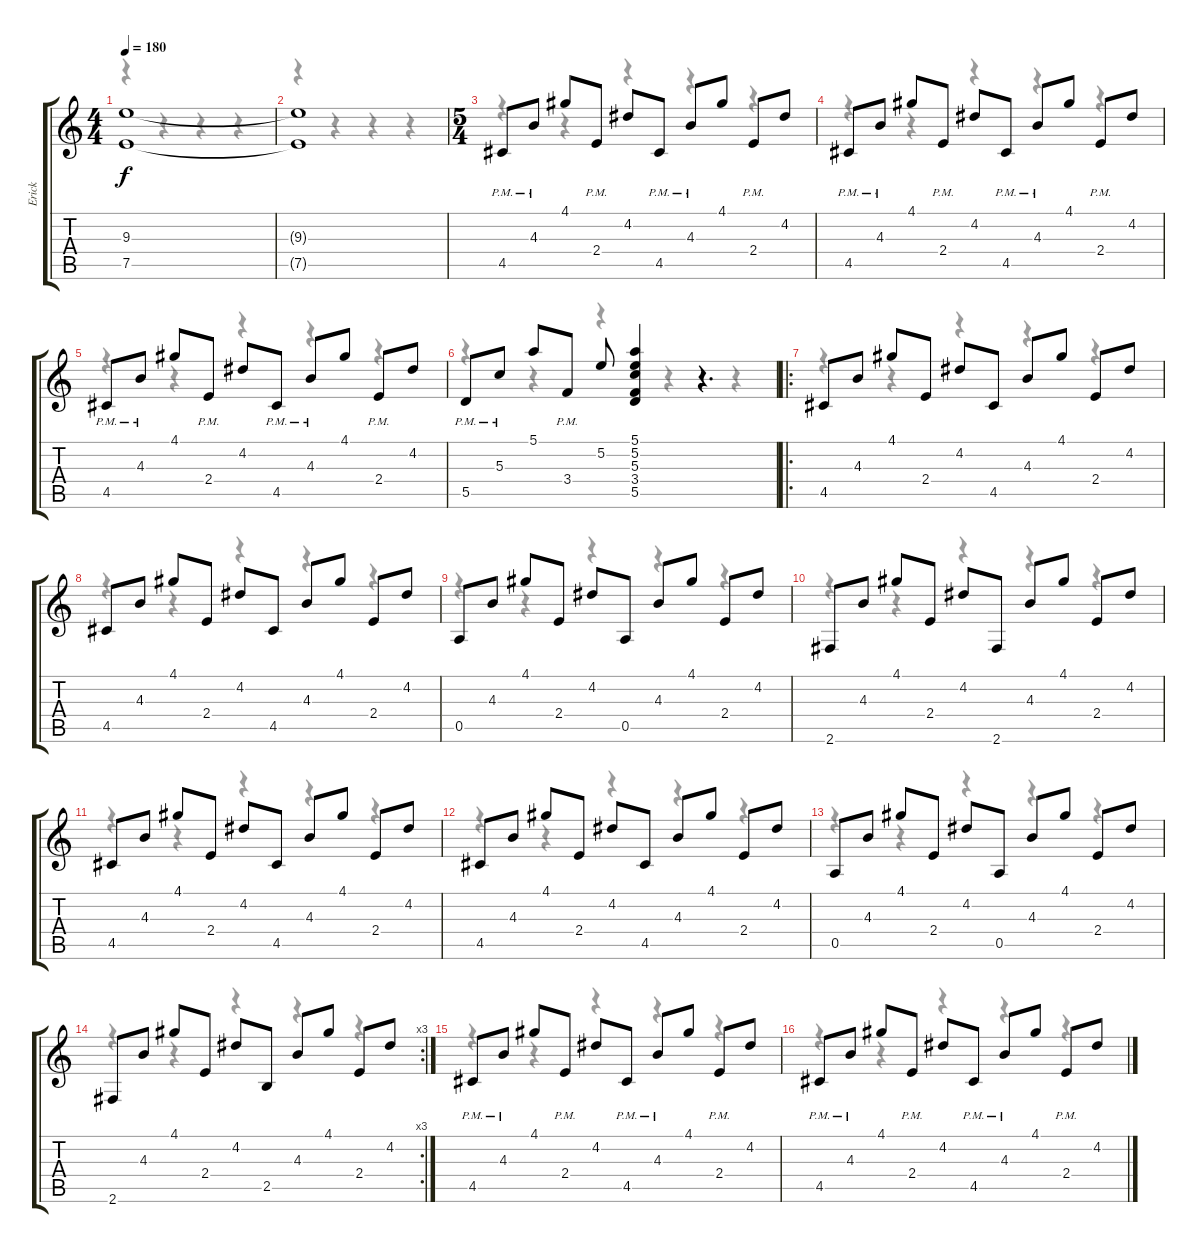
\track ("Erick" "Erick") {instrument overdrivenguitar}
\staff {score tabs}
\tuning (E4 B3 G3 D3 A2 E2) {hide}
\voice
\ts (4 4)
\tempo 180
\clef g2
\ks c
(9.3{t} 7.5{t}).1{dy f} |
(9.3{t} 7.5{t}).1 |
\ts (5 4)
4.5{pm}.8 4.3{pm}.8 4.1.8 2.4{pm}.8 4.2.8 4.5{pm}.8 4.3{pm}.8 4.1.8 2.4{pm}.8 4.2.8 |
4.5{pm}.8 4.3{pm}.8 4.1.8 2.4{pm}.8 4.2.8 4.5{pm}.8 4.3{pm}.8 4.1.8 2.4{pm}.8 4.2.8 |
4.5{pm}.8 4.3{pm}.8 4.1.8 2.4{pm}.8 4.2.8 4.5{pm}.8 4.3{pm}.8 4.1.8 2.4{pm}.8 4.2.8 |
5.5{pm}.8 5.3{pm}.8 5.1.8 3.4{pm}.8 5.2.8 (5.1 5.2 5.3 3.4 5.5).4 r.4{d} |
\ro
4.5.8 4.3.8 4.1.8 2.4.8 4.2.8 4.5.8 4.3.8 4.1.8 2.4.8 4.2.8 |
4.5.8 4.3.8 4.1.8 2.4.8 4.2.8 4.5.8 4.3.8 4.1.8 2.4.8 4.2.8 |
0.5.8 4.3.8 4.1.8 2.4.8 4.2.8 0.5.8 4.3.8 4.1.8 2.4.8 4.2.8 |
2.6.8 4.3.8 4.1.8 2.4.8 4.2.8 2.6.8 4.3.8 4.1.8 2.4.8 4.2.8 |
4.5.8 4.3.8 4.1.8 2.4.8 4.2.8 4.5.8 4.3.8 4.1.8 2.4.8 4.2.8 |
4.5.8 4.3.8 4.1.8 2.4.8 4.2.8 4.5.8 4.3.8 4.1.8 2.4.8 4.2.8 |
0.5.8 4.3.8 4.1.8 2.4.8 4.2.8 0.5.8 4.3.8 4.1.8 2.4.8 4.2.8 |
\rc 3
2.6.8 4.3.8 4.1.8 2.4.8 4.2.8 2.5.8 4.3.8 4.1.8 2.4.8 4.2.8 |
4.5{pm}.8 4.3{pm}.8 4.1.8 2.4{pm}.8 4.2.8 4.5{pm}.8 4.3{pm}.8 4.1.8 2.4{pm}.8 4.2.8 |
4.5{pm}.8 4.3{pm}.8 4.1.8 2.4{pm}.8 4.2.8 4.5{pm}.8 4.3{pm}.8 4.1.8 2.4{pm}.8 4.2.8
\voice
\clef g2
\ottava regular
\simile none
\ks c
r.4{dy f} r.4 r.4 r.4 |
r.4 r.4 r.4 r.4 |
r.4 r.4 r.4 r.4 r.4 |
r.4 r.4 r.4 r.4 r.4 |
r.4 r.4 r.4 r.4 r.4 |
r.4 r.4 r.4 r.4 r.4 |
r.4 r.4 r.4 r.4 r.4 |
r.4 r.4 r.4 r.4 r.4 |
r.4 r.4 r.4 r.4 r.4 |
r.4 r.4 r.4 r.4 r.4 |
r.4 r.4 r.4 r.4 r.4 |
r.4 r.4 r.4 r.4 r.4 |
r.4 r.4 r.4 r.4 r.4 |
r.4 r.4 r.4 r.4 r.4 |
r.4 r.4 r.4 r.4 r.4 |
r.4 r.4 r.4 r.4 r.4
